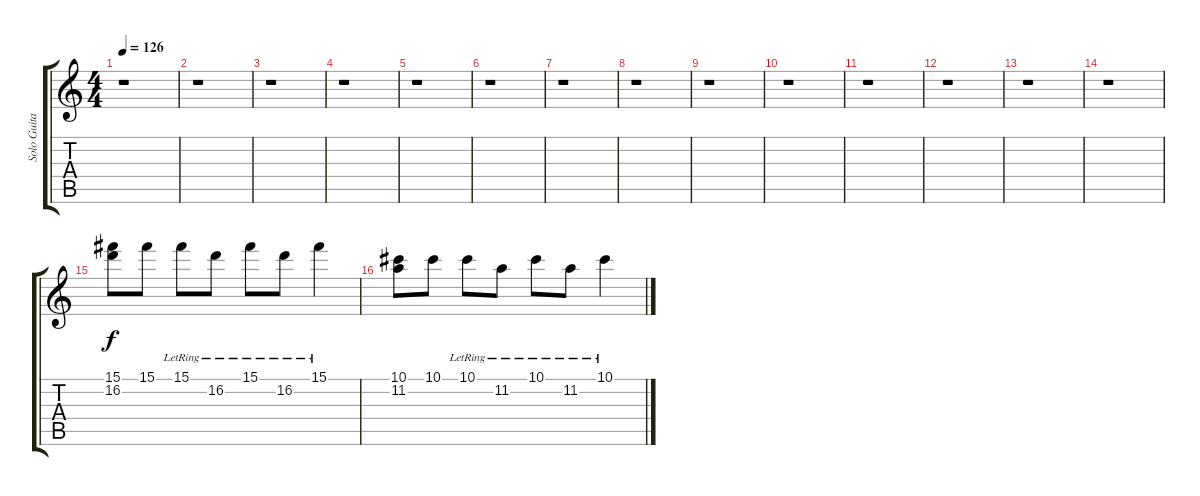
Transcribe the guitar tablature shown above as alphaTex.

\track ("Solo Guitar" "Solo Guita") {instrument overdrivenguitar}
\staff {score tabs}
\tuning (Eb4 Bb3 Gb3 Db3 Ab2 Eb2) {hide}
\ts (4 4)
\tempo 126
\clef g2
\ks c
r.1{dy f} |
r.1 |
r.1 |
r.1 |
r.1 |
r.1 |
r.1 |
r.1 |
r.1 |
r.1 |
r.1 |
r.1 |
r.1 |
r.1 |
(15.1 16.2).8 15.1.8 15.1{lr}.8 16.2{lr}.8 15.1{lr}.8 16.2{lr}.8 15.1{lr}.4 |
(10.1 11.2).8 10.1.8 10.1{lr}.8 11.2{lr}.8 10.1{lr}.8 11.2{lr}.8 10.1{lr}.4
